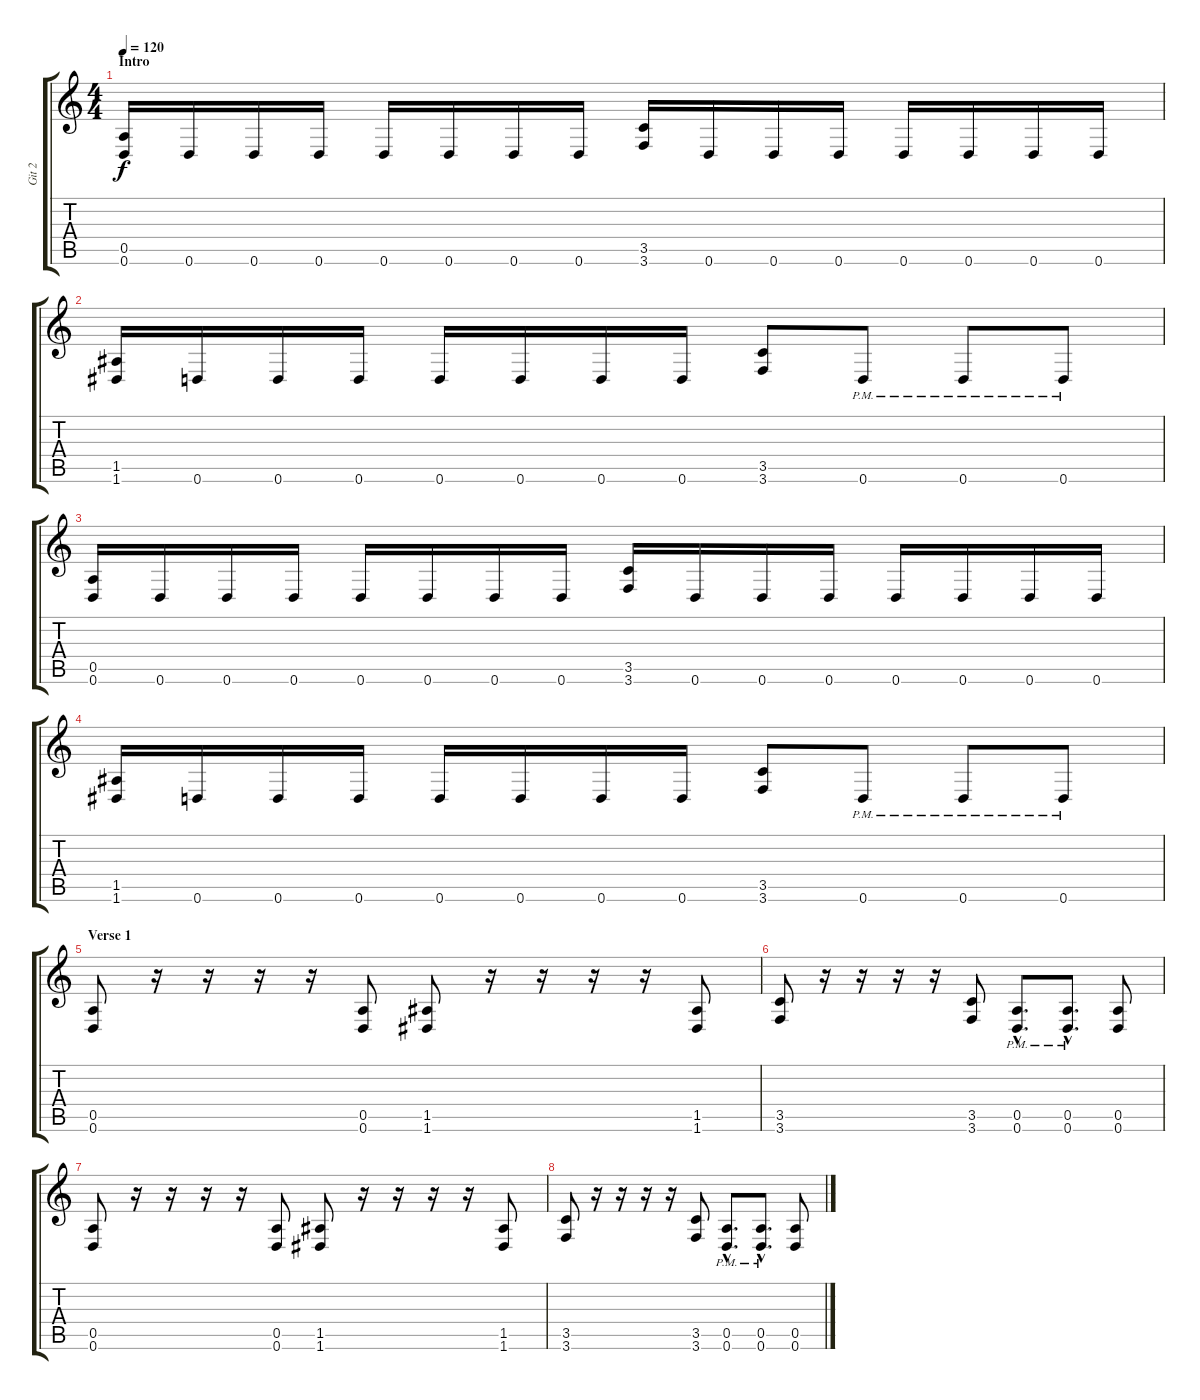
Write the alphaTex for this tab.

\track ("Git 2" "Git 2") {instrument distortionguitar}
\staff {score tabs}
\tuning (E4 B3 G3 D3 A2 D2) {hide}
\ts (4 4)
\section ("" "Intro")
\tempo 120
\clef g2
\ks c
(0.5 0.6).16{dy f instrument distortionguitar} 0.6.16 0.6.16 0.6.16 0.6.16 0.6.16 0.6.16 0.6.16 (3.5 3.6).16 0.6.16 0.6.16 0.6.16 0.6.16 0.6.16 0.6.16 0.6.16 |
(1.5 1.6).16 0.6.16 0.6.16 0.6.16 0.6.16 0.6.16 0.6.16 0.6.16 (3.5 3.6).8 0.6{pm}.8 0.6{pm}.8 0.6{pm}.8 |
(0.5 0.6).16 0.6.16 0.6.16 0.6.16 0.6.16 0.6.16 0.6.16 0.6.16 (3.5 3.6).16 0.6.16 0.6.16 0.6.16 0.6.16 0.6.16 0.6.16 0.6.16 |
(1.5 1.6).16 0.6.16 0.6.16 0.6.16 0.6.16 0.6.16 0.6.16 0.6.16 (3.5 3.6).8 0.6{pm}.8 0.6{pm}.8 0.6{pm}.8 |
\section ("" "Verse 1")
(0.5 0.6).8 r.16 r.16 r.16 r.16 (0.5 0.6).8 (1.5 1.6).8 r.16 r.16 r.16 r.16 (1.5 1.6).8 |
(3.5 3.6).8 r.16 r.16 r.16 r.16 (3.5 3.6).8 (0.5{hac pm} 0.6{hac pm}).8{d} (0.5{hac pm} 0.6{hac pm}).8{d} (0.5 0.6).8 |
(0.5 0.6).8 r.16 r.16 r.16 r.16 (0.5 0.6).8 (1.5 1.6).8 r.16 r.16 r.16 r.16 (1.5 1.6).8 |
(3.5 3.6).8 r.16 r.16 r.16 r.16 (3.5 3.6).8 (0.5{hac pm} 0.6{hac pm}).8{d} (0.5{hac pm} 0.6{hac pm}).8{d} (0.5 0.6).8
